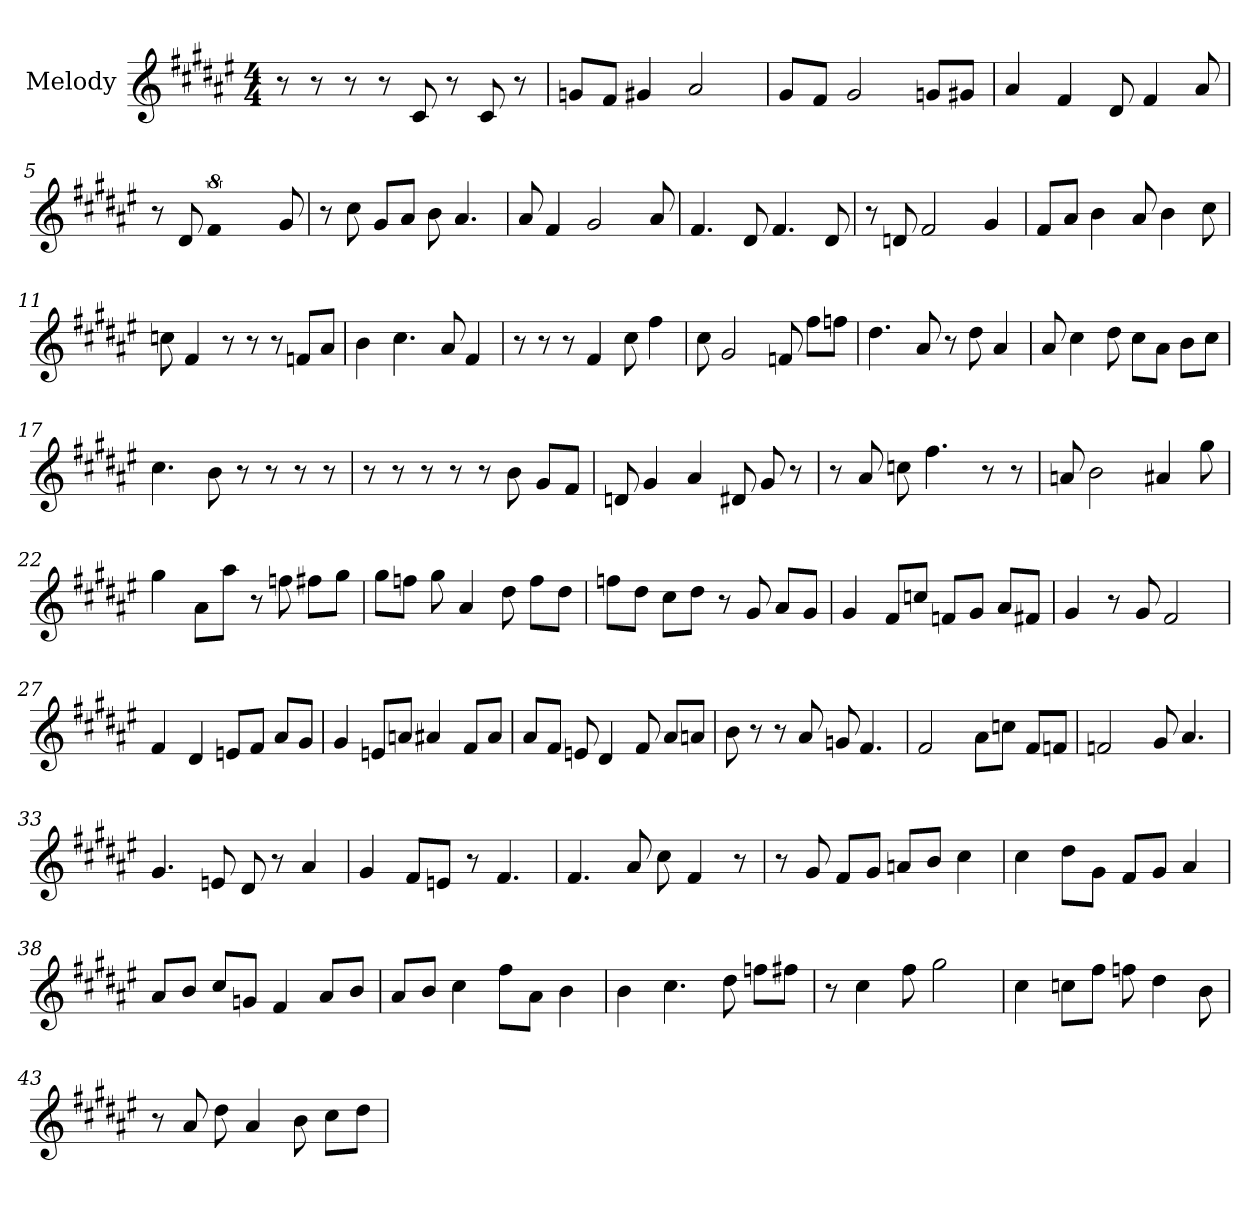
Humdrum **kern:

**kern
*part1
*staff1
*I"Melody
*clefG2
*k[f#c#g#d#a#e#]
*F#:
*M4/4
*MM99
=1
8r
8r
8r
8r
8c#
8r
8c#
8r
=2
8g/L
8f#/J
4g#
2a#
=3
8g#/L
8f#/J
2g#
8g/L
8g#/J
=4
4a#
4f#
8d#
4f#
8a#
=5
8r
8d#
!LO:N:vis=2
8%5f#
8g#
=6
8r
8cc#
8g#/L
8a#/J
8b
4.a#
=7
8a#
4f#
2g#
8a#
=8
4.f#
8d#
4.f#
8d#
=9
8r
8d
2f#
4g#
=10
8f#/L
8a#/J
4b
8a#
4b
8cc#
=11
8cc
4f#
8r
8r
8r
8f/L
8a#/J
=12
4b
4.cc#
8a#
4f#
=13
8r
8r
8r
4f#
8cc#
4ff#
=14
8cc#
2g#
8f
8ff#\L
8ff\J
=15
4.dd#
8a#
8r
8dd#
4a#
=16
8a#
4cc#
8dd#
8cc#\L
8a#\J
8b\L
8cc#\J
=17
4.cc#
8b
8r
8r
8r
8r
=18
8r
8r
8r
8r
8r
8b
8g#/L
8f#/J
=19
8d
4g#
4a#
8d#
8g#
8r
=20
8r
8a#
8cc
4.ff#
8r
8r
=21
8a
2b
4a#
8gg#
=22
4gg#
8a#\L
8aa#\J
8r
8ff
8ff#\L
8gg#\J
=23
8gg#\L
8ff\J
8gg#
4a#
8dd#
8ff\L
8dd#\J
=24
8ff\L
8dd#\J
8cc#\L
8dd#\J
8r
8g#
8a#/L
8g#/J
=25
4g#
8f#/L
8cc/J
8f/L
8g#/J
8a#/L
8f#/J
=26
4g#
8r
8g#
2f#
=27
4f#
4d#
8e/L
8f#/J
8a#/L
8g#/J
=28
4g#
8e/L
8a/J
4a#
8f#/L
8a#/J
=29
8a#/L
8f#/J
8e
4d#
8f#
8a#/L
8a/J
=30
8b
8r
8r
8a#
8g
4.f#
=31
2f#
8a#\L
8cc\J
8f#/L
8f/J
=32
2f
8g#
4.a#
=33
4.g#
8e
8d#
8r
4a#
=34
4g#
8f#/L
8e/J
8r
4.f#
=35
4.f#
8a#
8cc#
4f#
8r
=36
8r
8g#
8f#/L
8g#/J
8a/L
8b/J
4cc#
=37
4cc#
8dd#\L
8g#\J
8f#/L
8g#/J
4a#
=38
8a#/L
8b/J
8cc#/L
8g/J
4f#
8a#/L
8b/J
=39
8a#/L
8b/J
4cc#
8ff#\L
8a#\J
4b
=40
4b
4.cc#
8dd#
8ff\L
8ff#\J
=41
8r
4cc#
8ff#
2gg#
=42
4cc#
8cc\L
8ff#\J
8ff
4dd#
8b
=43
8r
8a#
8dd#
4a#
8b
8cc#\L
8dd#\J
=
*-
